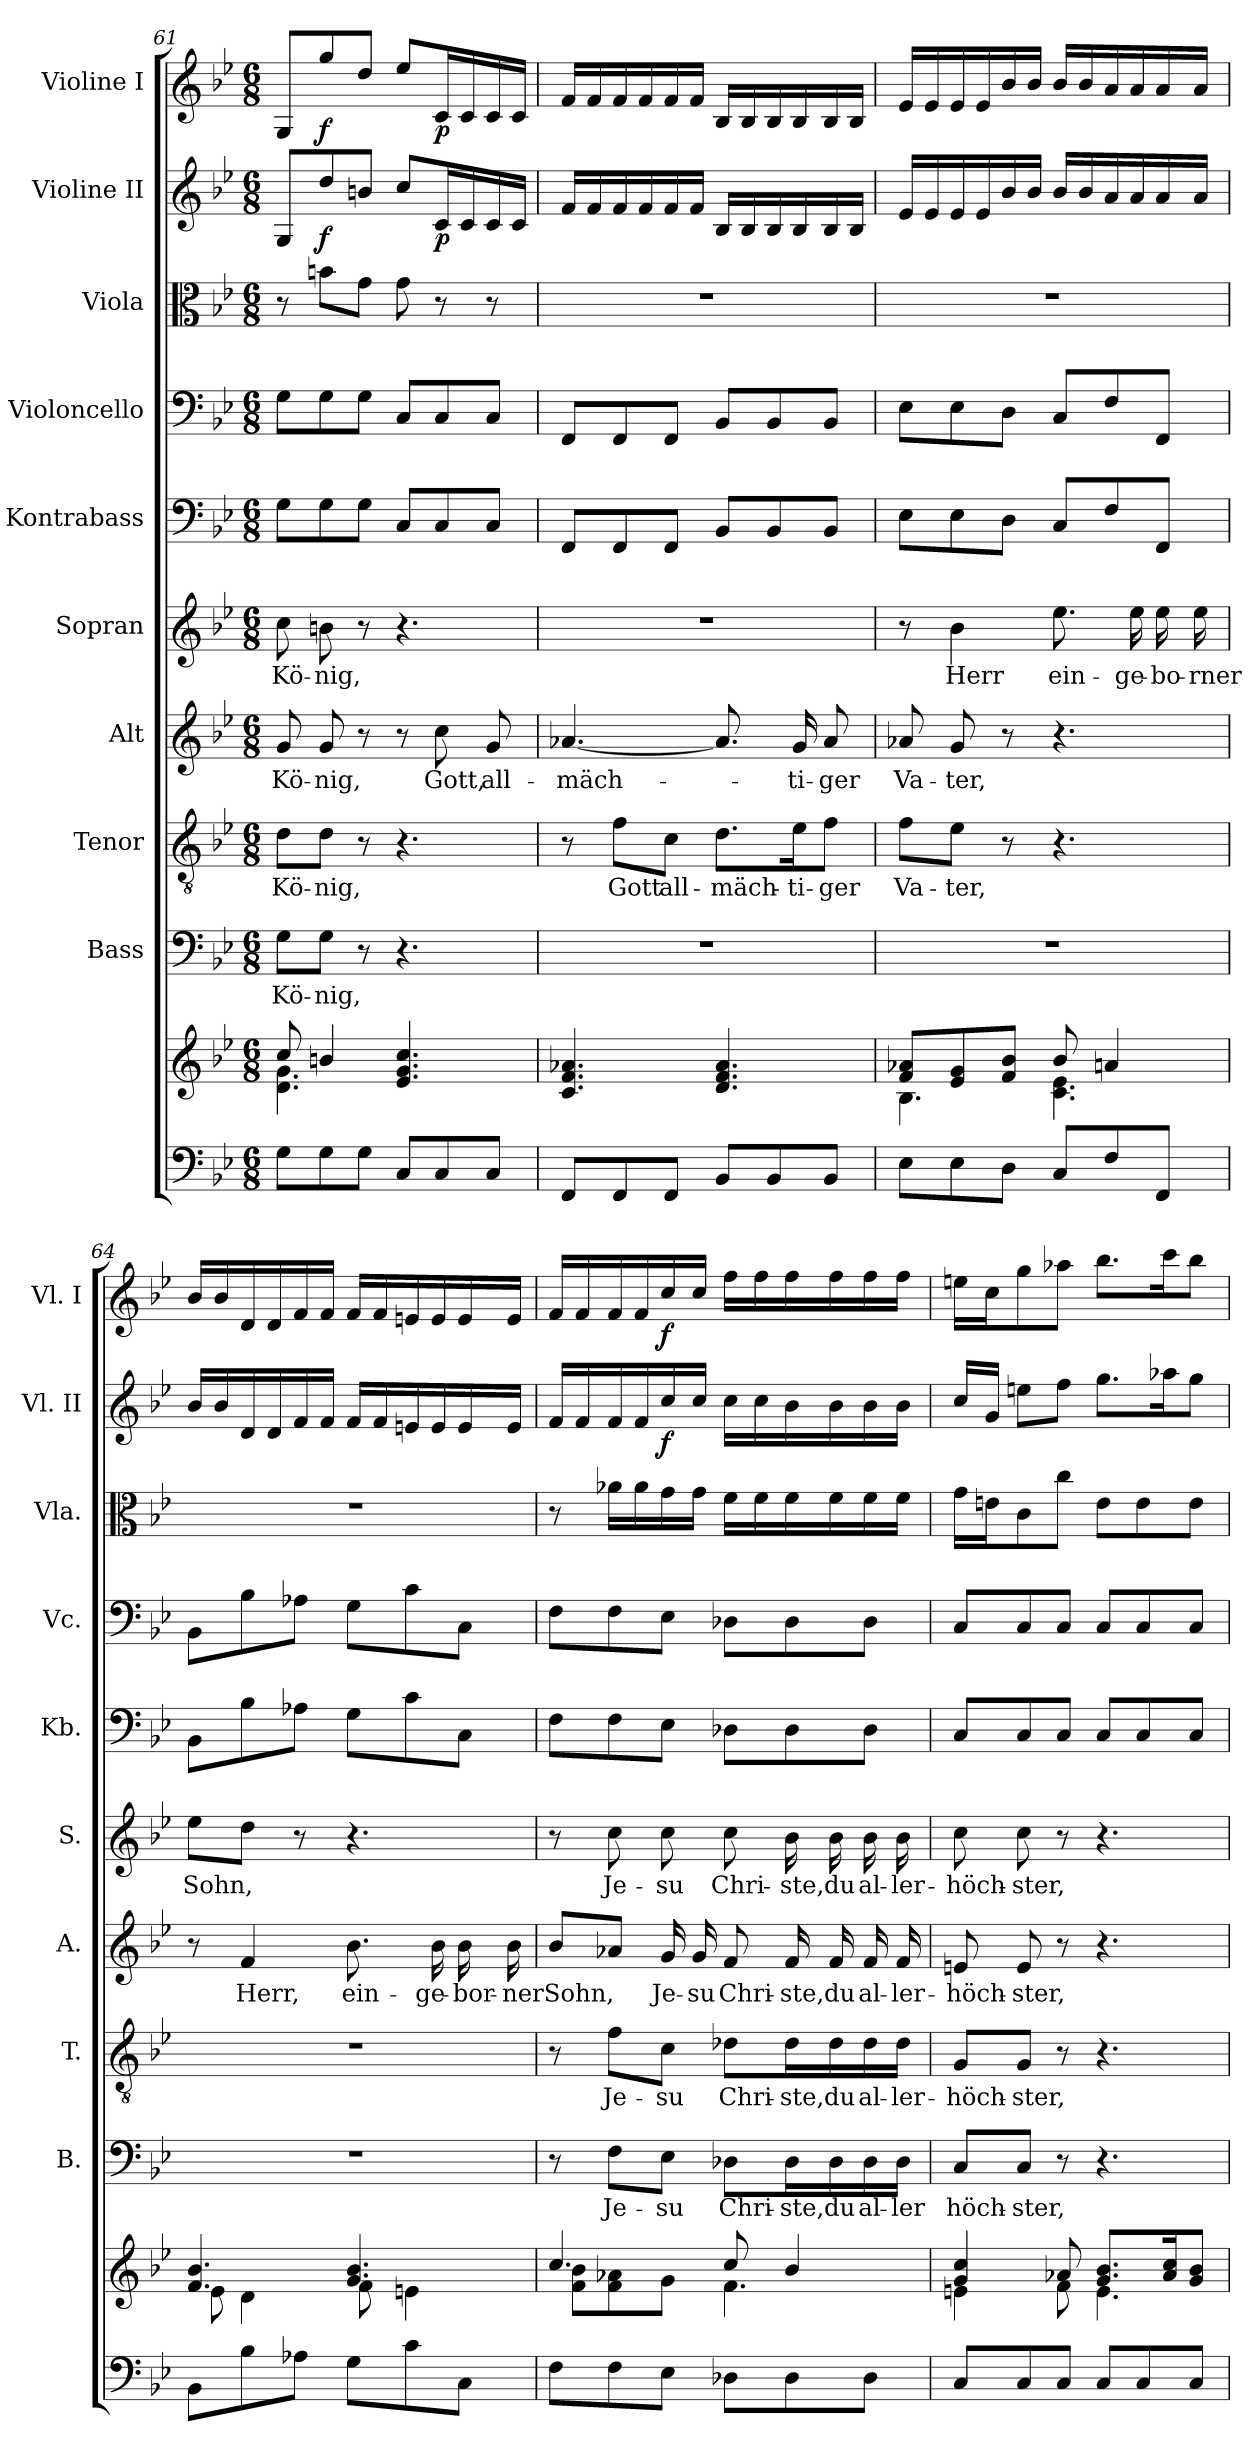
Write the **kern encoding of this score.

**kern	**kern	**kern	**text	**kern	**text	**kern	**text	**kern	**text	**kern	**kern	**kern	**kern	**dynam	**kern	**dynam
*part10	*part10	*part9	*part9	*part8	*part8	*part7	*part7	*part6	*part6	*part5	*part4	*part3	*part2	*part2	*part1	*part1
*staff11	*staff10	*staff9	*staff9	*staff8	*staff8	*staff7	*staff7	*staff6	*staff6	*staff5	*staff4	*staff3	*staff2	*staff2	*staff1	*staff1
*	*	*I"Bass	*	*I"Tenor	*	*I"Alt	*	*I"Sopran	*	*I"Kontrabass	*I"Violoncello	*I"Viola	*I"Violine II	*	*I"Violine I	*
*	*	*I'B.	*	*I'T.	*	*I'A.	*	*I'S.	*	*I'Kb.	*I'Vc.	*I'Vla.	*I'Vl. II	*	*I'Vl. I	*
!!LO:PB:g=z
*clefF4	*clefG2	*clefF4	*	*clefGv2	*	*clefG2	*	*clefG2	*	*clefF4	*clefF4	*clefC3	*clefG2	*	*clefG2	*
*	*	*	*	*	*	*	*	*	*	*ITrd7c12	*	*	*	*	*	*
*k[b-e-]	*k[b-e-]	*k[b-e-]	*	*k[b-e-]	*	*k[b-e-]	*	*k[b-e-]	*	*k[b-e-]	*k[b-e-]	*k[b-e-]	*k[b-e-]	*	*k[b-e-]	*
*B-:	*B-:	*B-:	*	*B-:	*	*B-:	*	*B-:	*	*B-:	*B-:	*B-:	*B-:	*	*B-:	*
*M6/8	*M6/8	*M6/8	*	*M6/8	*	*M6/8	*	*M6/8	*	*M6/8	*M6/8	*M6/8	*M6/8	*	*M6/8	*
=61	=61	=61	=61	=61	=61	=61	=61	=61	=61	=61	=61	=61	=61	=61	=61	=61
*	*^	*	*	*	*	*	*	*	*	*	*	*	*	*	*	*
!	!	!	!	!LO:LY:b	!	!LO:LY:b	!	!LO:LY:b	!	!LO:LY:b	!	!	!	!	!	!	!
8G\L	8cc/	4.d\ 4.g\	8G\L	Kö-	8d\L	Kö-	8g/	Kö-	8cc\	Kö-	8GG\L	8G\L	8r	8G/L	.	8G/L	.
!	!	!	!	!LO:LY:b	!	!LO:LY:b	!	!LO:LY:b	!	!LO:LY:b	!	!	!	!	!LO:DY:b	!	!LO:DY:b
8G\	4bn/	.	8G\J	-nig,	8d\J	-nig,	8g/	-nig,	8bn\	-nig,	8GG\	8G\	8bn\L	8dd/	f	8gg/	f
8G\J	.	.	8r	.	8r	.	8r	.	8r	.	8GG\J	8G\J	8g\J	8bn/J	.	8dd/J	.
8C/L	4.e-/ 4.g/ 4.cc/	4.ryy	4.r	.	4.r	.	8r	.	4.r	.	8CC/L	8C/L	8g\	8cc/L	.	8ee-/L	.
!	!	!	!	!	!	!	!	!LO:LY:b	!	!	!	!	!	!	!LO:DY:b	!	!LO:DY:b
8C/	.	.	.	.	.	.	8cc\	Gott,	.	.	8CC/	8C/	8r	16c/L	p	16c/L	p
.	.	.	.	.	.	.	.	.	.	.	.	.	.	16c/	.	16c/	.
!	!	!	!	!	!	!	!	!LO:LY:b	!	!	!	!	!	!	!	!	!
8C/J	.	.	.	.	.	.	8g/	all-	.	.	8CC/J	8C/J	8r	16c/	.	16c/	.
.	.	.	.	.	.	.	.	.	.	.	.	.	.	16c/JJ	.	16c/JJ	.
*	*v	*v	*	*	*	*	*	*	*	*	*	*	*	*	*	*	*
=62	=62	=62	=62	=62	=62	=62	=62	=62	=62	=62	=62	=62	=62	=62	=62	=62
!	!	!	!	!	!	!	!LO:LY:b	!	!	!	!	!	!	!	!	!
8FF/L	4.c/ 4.f/ 4.a-X/	2.r	.	8r	.	[4.a-X/	-mäch-	2.r	.	8FFF/L	8FF/L	2.r	16f/LL	.	16f/LL	.
.	.	.	.	.	.	.	.	.	.	.	.	.	16f/	.	16f/	.
!	!	!	!	!	!LO:LY:b	!	!	!	!	!	!	!	!	!	!	!
8FF/	.	.	.	8f\L	Gott	.	.	.	.	8FFF/	8FF/	.	16f/	.	16f/	.
.	.	.	.	.	.	.	.	.	.	.	.	.	16f/	.	16f/	.
!	!	!	!	!	!LO:LY:b	!	!	!	!	!	!	!	!	!	!	!
8FF/J	.	.	.	8c\J	all-	.	.	.	.	8FFF/J	8FF/J	.	16f/	.	16f/	.
.	.	.	.	.	.	.	.	.	.	.	.	.	16f/JJ	.	16f/JJ	.
!	!	!	!	!	!LO:LY:b	!	!	!	!	!	!	!	!	!	!	!
8BB-/L	4.d/ 4.f/ 4.a-/	.	.	8.d\L	-mäch-	8.a-/]	.	.	.	8BBB-/L	8BB-/L	.	16B-/LL	.	16B-/LL	.
.	.	.	.	.	.	.	.	.	.	.	.	.	16B-/	.	16B-/	.
8BB-/	.	.	.	.	.	.	.	.	.	8BBB-/	8BB-/	.	16B-/	.	16B-/	.
!	!	!	!	!	!LO:LY:b	!	!LO:LY:b	!	!	!	!	!	!	!	!	!
.	.	.	.	16e-\K	-ti-	16g/	-ti-	.	.	.	.	.	16B-/	.	16B-/	.
!	!	!	!	!	!LO:LY:b	!	!LO:LY:b	!	!	!	!	!	!	!	!	!
8BB-/J	.	.	.	8f\J	-ger	8a-/	-ger	.	.	8BBB-/J	8BB-/J	.	16B-/	.	16B-/	.
.	.	.	.	.	.	.	.	.	.	.	.	.	16B-/JJ	.	16B-/JJ	.
=63	=63	=63	=63	=63	=63	=63	=63	=63	=63	=63	=63	=63	=63	=63	=63	=63
*	*^	*	*	*	*	*	*	*	*	*	*	*	*	*	*	*
!	!	!	!	!	!	!LO:LY:b	!	!LO:LY:b	!	!	!	!	!	!	!	!	!
8E-\L	8f/ 8a-X/L	4.B-\	2.r	.	8f\L	Va-	8a-X/	Va-	8r	.	8EE-\L	8E-\L	2.r	16e-/LL	.	16e-/LL	.
.	.	.	.	.	.	.	.	.	.	.	.	.	.	16e-/	.	16e-/	.
!	!	!	!	!	!	!LO:LY:b	!	!LO:LY:b	!	!LO:LY:b	!	!	!	!	!	!	!
8E-\	8e-/ 8g/	.	.	.	8e-\J	-ter,	8g/	-ter,	4b-\	Herr	8EE-\	8E-\	.	16e-/	.	16e-/	.
.	.	.	.	.	.	.	.	.	.	.	.	.	.	16e-/	.	16e-/	.
8D\J	8f/ 8b-/J	.	.	.	8r	.	8r	.	.	.	8DD\J	8D\J	.	16b-/	.	16b-/	.
.	.	.	.	.	.	.	.	.	.	.	.	.	.	16b-/JJ	.	16b-/JJ	.
!	!	!	!	!	!	!	!	!	!	!LO:LY:b	!	!	!	!	!	!	!
8C/L	8b-/	4.c\ 4.e-\	.	.	4.r	.	4.r	.	8.ee-\	ein-	8CC/L	8C/L	.	16b-/LL	.	16b-/LL	.
.	.	.	.	.	.	.	.	.	.	.	.	.	.	16b-/	.	16b-/	.
8F/	4an/	.	.	.	.	.	.	.	.	.	8FF/	8F/	.	16a/	.	16a/	.
!	!	!	!	!	!	!	!	!	!	!LO:LY:b	!	!	!	!	!	!	!
.	.	.	.	.	.	.	.	.	16ee-\	-ge-	.	.	.	16a/	.	16a/	.
!	!	!	!	!	!	!	!	!	!	!LO:LY:b	!	!	!	!	!	!	!
8FF/J	.	.	.	.	.	.	.	.	16ee-\	-bo-	8FFF/J	8FF/J	.	16a/	.	16a/	.
!	!	!	!	!	!	!	!	!	!	!LO:LY:b	!	!	!	!	!	!	!
.	.	.	.	.	.	.	.	.	16ee-\	-rner	.	.	.	16a/JJ	.	16a/JJ	.
!!LO:PB:g=z
=64	=64	=64	=64	=64	=64	=64	=64	=64	=64	=64	=64	=64	=64	=64	=64	=64	=64
!	!	!	!	!	!	!	!	!	!	!LO:LY:b	!	!	!	!	!	!	!
8BB-\L	4.f/ 4.b-/	8e-\	2.r	.	2.r	.	8r	.	8ee-\L	Sohn,	8BBB-\L	8BB-\L	2.r	16b-/LL	.	16b-/LL	.
.	.	.	.	.	.	.	.	.	.	.	.	.	.	16b-/	.	16b-/	.
!	!	!	!	!	!	!	!	!LO:LY:b	!	!	!	!	!	!	!	!	!
8B-\	.	4d\	.	.	.	.	4f/	Herr,	8dd\J	.	8BB-\	8B-\	.	16d/	.	16d/	.
.	.	.	.	.	.	.	.	.	.	.	.	.	.	16d/	.	16d/	.
8A-X\J	.	.	.	.	.	.	.	.	8r	.	8AA-X\J	8A-X\J	.	16f/	.	16f/	.
.	.	.	.	.	.	.	.	.	.	.	.	.	.	16f/JJ	.	16f/JJ	.
!	!	!	!	!	!	!	!	!LO:LY:b	!	!	!	!	!	!	!	!	!
8G\L	4.g/ 4.b-/	8f\	.	.	.	.	8.b-\	ein-	4.r	.	8GG\L	8G\L	.	16f/LL	.	16f/LL	.
.	.	.	.	.	.	.	.	.	.	.	.	.	.	16f/	.	16f/	.
8c\	.	4en\	.	.	.	.	.	.	.	.	8C\	8c\	.	16en/	.	16en/	.
!	!	!	!	!	!	!	!	!LO:LY:b	!	!	!	!	!	!	!	!	!
.	.	.	.	.	.	.	16b-\	-ge-	.	.	.	.	.	16e/	.	16e/	.
!	!	!	!	!	!	!	!	!LO:LY:b	!	!	!	!	!	!	!	!	!
8C\J	.	.	.	.	.	.	16b-\	-bor-	.	.	8CC\J	8C\J	.	16e/	.	16e/	.
!	!	!	!	!	!	!	!	!LO:LY:b	!	!	!	!	!	!	!	!	!
.	.	.	.	.	.	.	16b-\	-ner	.	.	.	.	.	16e/JJ	.	16e/JJ	.
=65	=65	=65	=65	=65	=65	=65	=65	=65	=65	=65	=65	=65	=65	=65	=65	=65	=65
!	!	!	!	!	!	!	!	!LO:LY:b	!	!	!	!	!	!	!	!	!
8F\L	4.cc/	8f\ 8b-\L	8r	.	8r	.	8b-/L	Sohn,	8r	.	8FF\L	8F\L	8r	16f/LL	.	16f/LL	.
.	.	.	.	.	.	.	.	.	.	.	.	.	.	16f/	.	16f/	.
!	!	!	!	!LO:LY:b	!	!LO:LY:b	!	!	!	!LO:LY:b	!	!	!	!	!	!	!
8F\	.	8f\ 8a-X\	8F\L	Je-	8f\L	Je-	8a-X/J	.	8cc\	Je-	8FF\	8F\	16a-X\LL	16f/	.	16f/	.
.	.	.	.	.	.	.	.	.	.	.	.	.	16a-\	16f/	.	16f/	.
!	!	!	!	!LO:LY:b	!	!LO:LY:b	!	!LO:LY:b	!	!LO:LY:b	!	!	!	!	!LO:DY:b	!	!LO:DY:b
8E-\J	.	8g\J	8E-\J	-su	8c\J	-su	16g/	Je-	8cc\	-su	8EE-\J	8E-\J	16g\	16cc/	f	16cc/	f
!	!	!	!	!	!	!	!	!LO:LY:b	!	!	!	!	!	!	!	!	!
.	.	.	.	.	.	.	16g/	-su	.	.	.	.	16g\JJ	16cc/JJ	.	16cc/JJ	.
!	!	!	!	!LO:LY:b	!	!LO:LY:b	!	!LO:LY:b	!	!LO:LY:b	!	!	!	!	!	!	!
8D-X\L	8cc/	4.f\	8D-X\L	Chri-	8d-X\L	Chri-	8f/	Chri-	8cc\	Chri-	8DD-X\L	8D-X\L	16f\LL	16cc\LL	.	16ff\LL	.
.	.	.	.	.	.	.	.	.	.	.	.	.	16f\	16cc\	.	16ff\	.
!	!	!	!	!LO:LY:b	!	!LO:LY:b	!	!LO:LY:b	!	!LO:LY:b	!	!	!	!	!	!	!
8D-\	4b-/	.	16D-\L	-ste,	16d-\L	-ste,	16f/	-ste,	16b-\	-ste,	8DD-\	8D-\	16f\	16b-\	.	16ff\	.
!	!	!	!	!LO:LY:b	!	!LO:LY:b	!	!LO:LY:b	!	!LO:LY:b	!	!	!	!	!	!	!
.	.	.	16D-\	du	16d-\	du	16f/	du	16b-\	du	.	.	16f\	16b-\	.	16ff\	.
!	!	!	!	!LO:LY:b	!	!LO:LY:b	!	!LO:LY:b	!	!LO:LY:b	!	!	!	!	!	!	!
8D-\J	.	.	16D-\	al-	16d-\	al-	16f/	al-	16b-\	al-	8DD-\J	8D-\J	16f\	16b-\	.	16ff\	.
!	!	!	!	!LO:LY:b	!	!LO:LY:b	!	!LO:LY:b	!	!LO:LY:b	!	!	!	!	!	!	!
.	.	.	16D-\JJ	-ler	16d-\JJ	-ler-	16f/	-ler-	16b-\	-ler-	.	.	16f\JJ	16b-\JJ	.	16ff\JJ	.
=66	=66	=66	=66	=66	=66	=66	=66	=66	=66	=66	=66	=66	=66	=66	=66	=66	=66
!	!	!	!	!LO:LY:b	!	!LO:LY:b	!	!LO:LY:b	!	!LO:LY:b	!	!	!	!	!	!	!
8C/L	4g/ 4cc/	4en\	8C/L	höch-	8G/L	-höch-	8en/	-höch-	8cc\	-höch-	8CC/L	8C/L	16g\LL	16cc/LL	.	16een\LL	.
.	.	.	.	.	.	.	.	.	.	.	.	.	16en\J	16g/JJ	.	16cc\J	.
!	!	!	!	!LO:LY:b	!	!LO:LY:b	!	!LO:LY:b	!	!LO:LY:b	!	!	!	!	!	!	!
8C/	.	.	8C/J	-ster,	8G/J	-ster,	8e/	-ster,	8cc\	-ster,	8CC/	8C/	8c\	8een\L	.	8gg\	.
8C/J	8a-X/	8f\	8r	.	8r	.	8r	.	8r	.	8CC/J	8C/J	8cc\J	8ff\J	.	8aa-X\J	.
8C/L	8.g/ 8.b-/L	4.e\	4.r	.	4.r	.	4.r	.	4.r	.	8CC/L	8C/L	8e\L	8.gg\L	.	8.bb-\L	.
8C/	.	.	.	.	.	.	.	.	.	.	8CC/	8C/	8e\	.	.	.	.
.	16a-/ 16cc/k	.	.	.	.	.	.	.	.	.	.	.	.	16aa-X\k	.	16ccc\k	.
8C/J	8g/ 8b-/J	.	.	.	.	.	.	.	.	.	8CC/J	8C/J	8e\J	8gg\J	.	8bb-\J	.
*	*v	*v	*	*	*	*	*	*	*	*	*	*	*	*	*	*	*
=	=	=	=	=	=	=	=	=	=	=	=	=	=	=	=	=
*-	*-	*-	*-	*-	*-	*-	*-	*-	*-	*-	*-	*-	*-	*-	*-	*-
